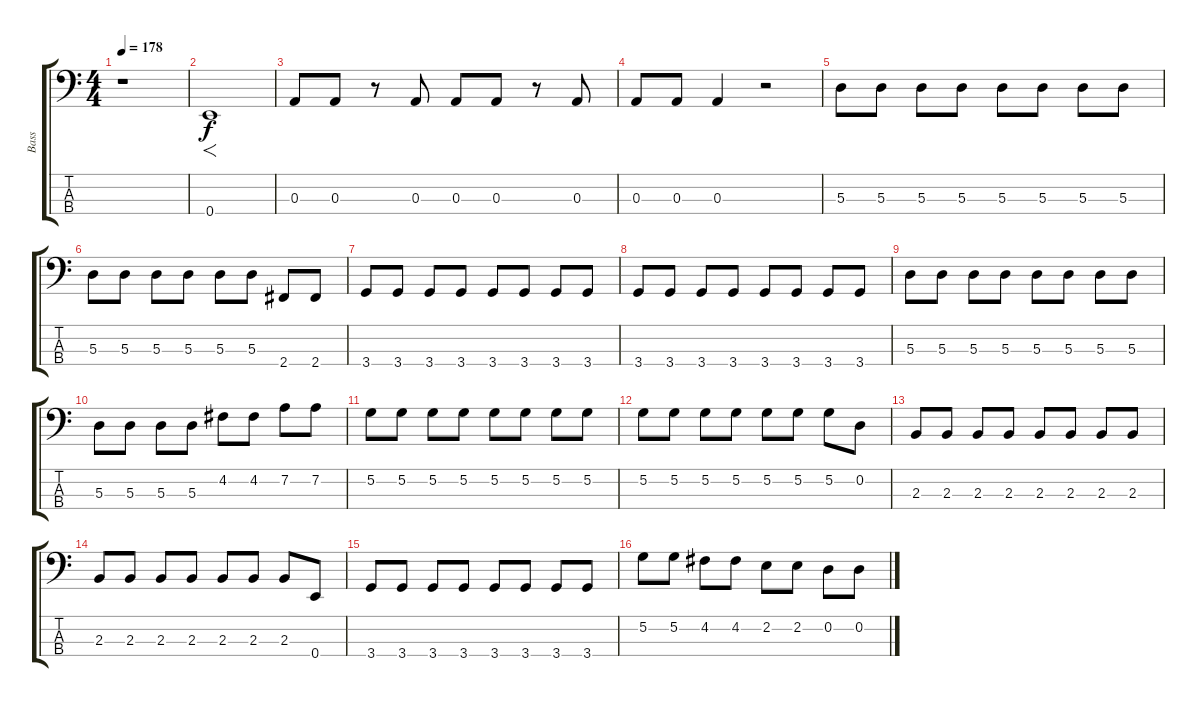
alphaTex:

\track ("Bass" "Bass") {instrument electricbasspick}
\staff {score tabs}
\tuning (G2 D2 A1 E1) {hide}
\ts (4 4)
\tempo 178
\clef f4
\ks c
r.1{dy f} |
0.4.1{f} |
0.3.8 0.3.8 r.8 0.3.8 0.3.8 0.3.8 r.8 0.3.8 |
0.3.8 0.3.8 0.3.4 r.2 |
5.3.8 5.3.8 5.3.8 5.3.8 5.3.8 5.3.8 5.3.8 5.3.8 |
5.3.8 5.3.8 5.3.8 5.3.8 5.3.8 5.3.8 2.4.8 2.4.8 |
3.4.8 3.4.8 3.4.8 3.4.8 3.4.8 3.4.8 3.4.8 3.4.8 |
3.4.8 3.4.8 3.4.8 3.4.8 3.4.8 3.4.8 3.4.8 3.4.8 |
5.3.8 5.3.8 5.3.8 5.3.8 5.3.8 5.3.8 5.3.8 5.3.8 |
5.3.8 5.3.8 5.3.8 5.3.8 4.2.8 4.2.8 7.2.8 7.2.8 |
5.2.8 5.2.8 5.2.8 5.2.8 5.2.8 5.2.8 5.2.8 5.2.8 |
5.2.8 5.2.8 5.2.8 5.2.8 5.2.8 5.2.8 5.2.8 0.2.8 |
2.3.8 2.3.8 2.3.8 2.3.8 2.3.8 2.3.8 2.3.8 2.3.8 |
2.3.8 2.3.8 2.3.8 2.3.8 2.3.8 2.3.8 2.3.8 0.4.8 |
3.4.8 3.4.8 3.4.8 3.4.8 3.4.8 3.4.8 3.4.8 3.4.8 |
5.2.8 5.2.8 4.2.8 4.2.8 2.2.8 2.2.8 0.2.8 0.2.8
